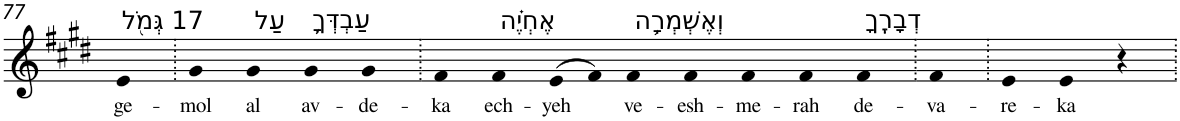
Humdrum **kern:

**kern	**text
*part1	*part1
*staff1	*staff1
*I"Piano	*
*I'Pno	*
!!LO:PB:g=z
*clefG2	*
*k[f#c#g#d#]	*
*E:	*
=77	=77
!LO:TX:a:t=17 גְּמֹ֖ל	!
!	!LO:LY:b
4e	ge-
=78.	=78.
!	!LO:LY:b
4g#	-mol
!LO:TX:a:t=עַל	!
!	!LO:LY:b
4g#	al
!LO:TX:a:t=עַבְדְּךָ֥	!
!	!LO:LY:b
4g#	av-
!	!LO:LY:b
4g#	-de-
=79.	=79.
!	!LO:LY:b
4f#	-ka
!LO:TX:a:t=אֶחְיֶ֗ה	!
!	!LO:LY:b
4f#	ech-
!	!LO:LY:b
(>8e	-yeh
8f#)	.
!LO:TX:a:t=וְאֶשְׁמְרָ֥ה	!
!	!LO:LY:b
4f#	ve-
!	!LO:LY:b
4f#	-esh-
!	!LO:LY:b
4f#	-me-
!	!LO:LY:b
4f#	-rah
!LO:TX:a:t=דְבָרֶֽךָ	!
!	!LO:LY:b
4f#	de-
=80.	=80.
!	!LO:LY:b
4f#	-va-
=81.	=81.
!	!LO:LY:b
4e	-re-
!	!LO:LY:b
4e	-ka
4r	.
=.	=.
*-	*-
